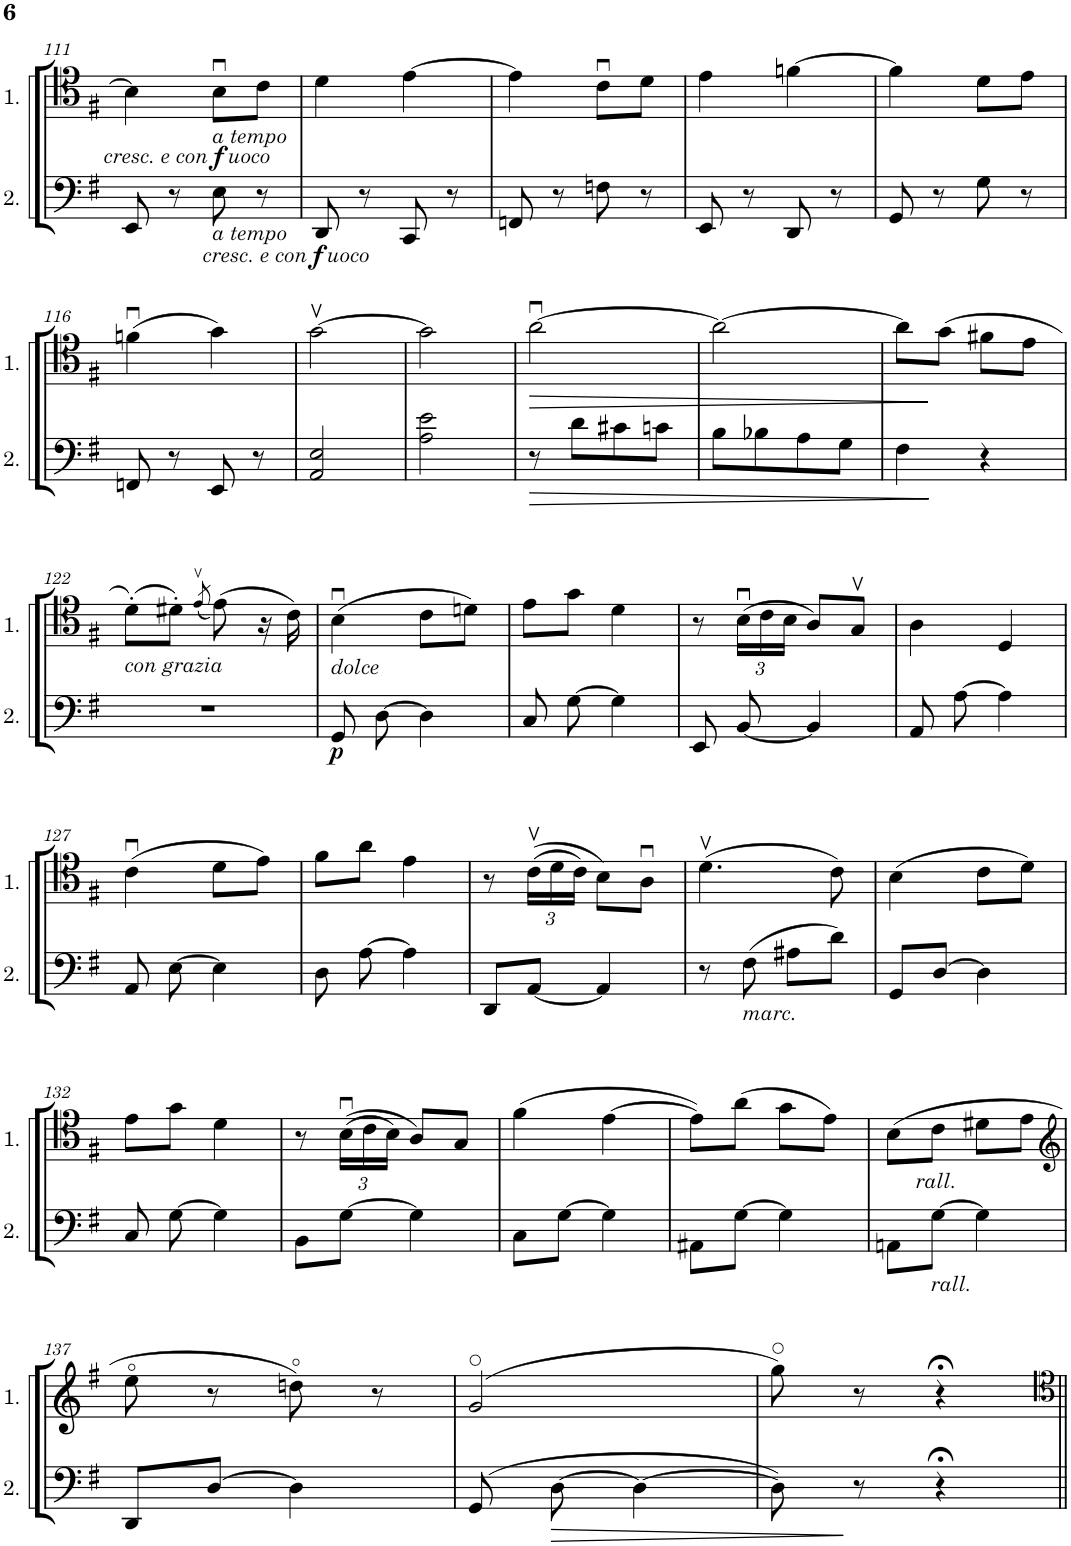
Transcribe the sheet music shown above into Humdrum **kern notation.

**kern	**dynam	**kern	**dynam
*part2	*part2	*part1	*part1
*staff2	*staff2	*staff1	*staff1
*I"Cello 2	*	*I"Cello 1	*
!!LO:PB:g=z
*clefF4	*	*clefC4	*
*k[f#]	*	*k[f#]	*
*M2/4	*	*M2/4	*
=111	=111	=111	=111
8EE/	.	4B\]	.
8r	.	.	.
!	!	!LO:TX:b:i:t=a tempo	!
!LO:TX:b:i:t=a tempo	!	!	!
8E\	.	8Bu\L	.
8r	.	8c\J	.
=112	=112	=112	=112
!	!LO:DY:b	!	!
!	!LO:DY:n=1:b	!	!
!	!LO:DY:n=2:b	!	!LO:DY:b
!	!	!	!LO:DY:n=1:b
!	!	!	!LO:DY:n=2:b
8DD/	other-dynamics f other-dynamics	4d\	other-dynamics f other-dynamics
8r	.	.	.
8CC/	.	[4e\	.
8r	.	.	.
=113	=113	=113	=113
8FFn/	.	4e\]	.
8r	.	.	.
8Fn\	.	8cu\L	.
8r	.	8d\J	.
=114	=114	=114	=114
8EE/	.	4e\	.
8r	.	.	.
8DD/	.	[4fn\	.
8r	.	.	.
=115	=115	=115	=115
8GG/	.	4f\]	.
8r	.	.	.
8G\	.	8d\L	.
8r	.	8e\J	.
!!LO:LB:g=z
=116	=116	=116	=116
8FFn/	.	(4fnu\	.
8r	.	.	.
8EE/	.	4g\)	.
8r	.	.	.
=117	=117	=117	=117
2AA/ 2E/	.	[2gv\	.
=118	=118	=118	=118
2A\ 2e\	.	2g\]	.
=119	=119	=119	=119
!	!LO:HP:b	!	!LO:HP:b
8r	>	[2au\	>
8d\L	.	.	.
8c#X\	.	.	.
8cn\J	.	.	.
=120	=120	=120	=120
8B\L	.	2a\_	.
8B-X\	.	.	.
8A\	.	.	.
8G\J	.	.	.
=121	=121	=121	=121
4F#\	.	8a\L]	.
.	.	(8g\J	]
4r	]	8f#X\L	.
.	.	8e\J	.
!!LO:LB:g=z
=122	=122	=122	=122
!	!	!LO:TX:b:i:t=con grazia	!
2r	.	(8d'\L)	.
.	.	8d#X'\J)	.
.	.	(8qev/	.
.	.	(8e\)	.
.	.	16r	.
.	.	16c\)	.
=123	=123	=123	=123
!	!	!LO:TX:b:i:t=dolce	!
!	!LO:DY:b	!	!
8GG/	p	(4Bu\	.
[8D\	.	.	.
4D\]	.	8c\L	.
.	.	8dn\J)	.
=124	=124	=124	=124
8C/	.	8e\L	.
[8G\	.	8g\J	.
4G\]	.	4d\	.
=125	=125	=125	=125
8EE/	.	8r	.
*	*	*Xbrackettup	*
[8BB/	.	(24Bu\LL	.
.	.	24c\	.
.	.	24B\JJ	.
4BB/]	.	8A/L)	.
.	.	8Gv/J	.
=126	=126	=126	=126
8AA/	.	4A\	.
[8A\	.	.	.
4A\]	.	4D/	.
!!LO:LB:g=z
=127	=127	=127	=127
8AA/	.	(4cu\	.
[8E\	.	.	.
4E\]	.	8d\L	.
.	.	8e\J)	.
=128	=128	=128	=128
8D\	.	8f#\L	.
[8A\	.	8a\J	.
4A\]	.	4e\	.
=129	=129	=129	=129
8DD/L	.	8r	.
[8AA/J	.	((24cv\LL	.
.	.	24d\	.
.	.	24c\JJ)	.
4AA/]	.	8B\L)	.
.	.	8Au\J	.
=130	=130	=130	=130
8r	.	(4.dv\	.
!LO:TX:b:i:t=marc.	!	!	!
(8F#\	.	.	.
8A#X\L	.	.	.
8d\J)	.	8c\)	.
=131	=131	=131	=131
8GG/L	.	(4B\	.
[8D/J	.	.	.
4D\]	.	8c\L	.
.	.	8d\J)	.
!!LO:LB:g=z
=132	=132	=132	=132
8C/	.	8e\L	.
[8G\	.	8g\J	.
4G\]	.	4d\	.
=133	=133	=133	=133
8BB\L	.	8r	.
[8G\J	.	((24Bu\LL	.
.	.	24c\	.
.	.	24B\JJ)	.
4G\]	.	8A/L)	.
.	.	8G/J	.
=134	=134	=134	=134
8C\L	.	(4f#\	.
[8G\J	.	.	.
4G\]	.	[4e\	.
=135	=135	=135	=135
8AA#X\L	.	8e\L])	.
[8G\J	.	(8a\J	.
4G\]	.	8g\L	.
.	.	8e\J)	.
=136	=136	=136	=136
!	!	!LO:TX:b:i:t=rall.	!
8AAn\L	.	(8B\L	.
!LO:TX:b:i:t=rall.	!	!	!
[8G\J	.	8c\J	.
4G\]	.	8d#X\L	.
.	.	8e\J	.
!!LO:LB:g=z
=137	=137	=137	=137
*	*	*clefG2	*
8DD/L	.	8ee\	.
[8D/J	.	8r	.
4D\]	.	8ddn\)	.
.	.	8r	.
=138	=138	=138	=138
(8GG/	.	(2g/	.
!	!LO:HP:b	!	!
[8D\	>	.	.
4D\_	.	.	.
=139	=139	=139	=139
8D\])	.	8gg\)	.
8r	]	8r	.
4r;<	.	4r;<	.
=||	=||	=||	=||
*-	*-	*-	*-
